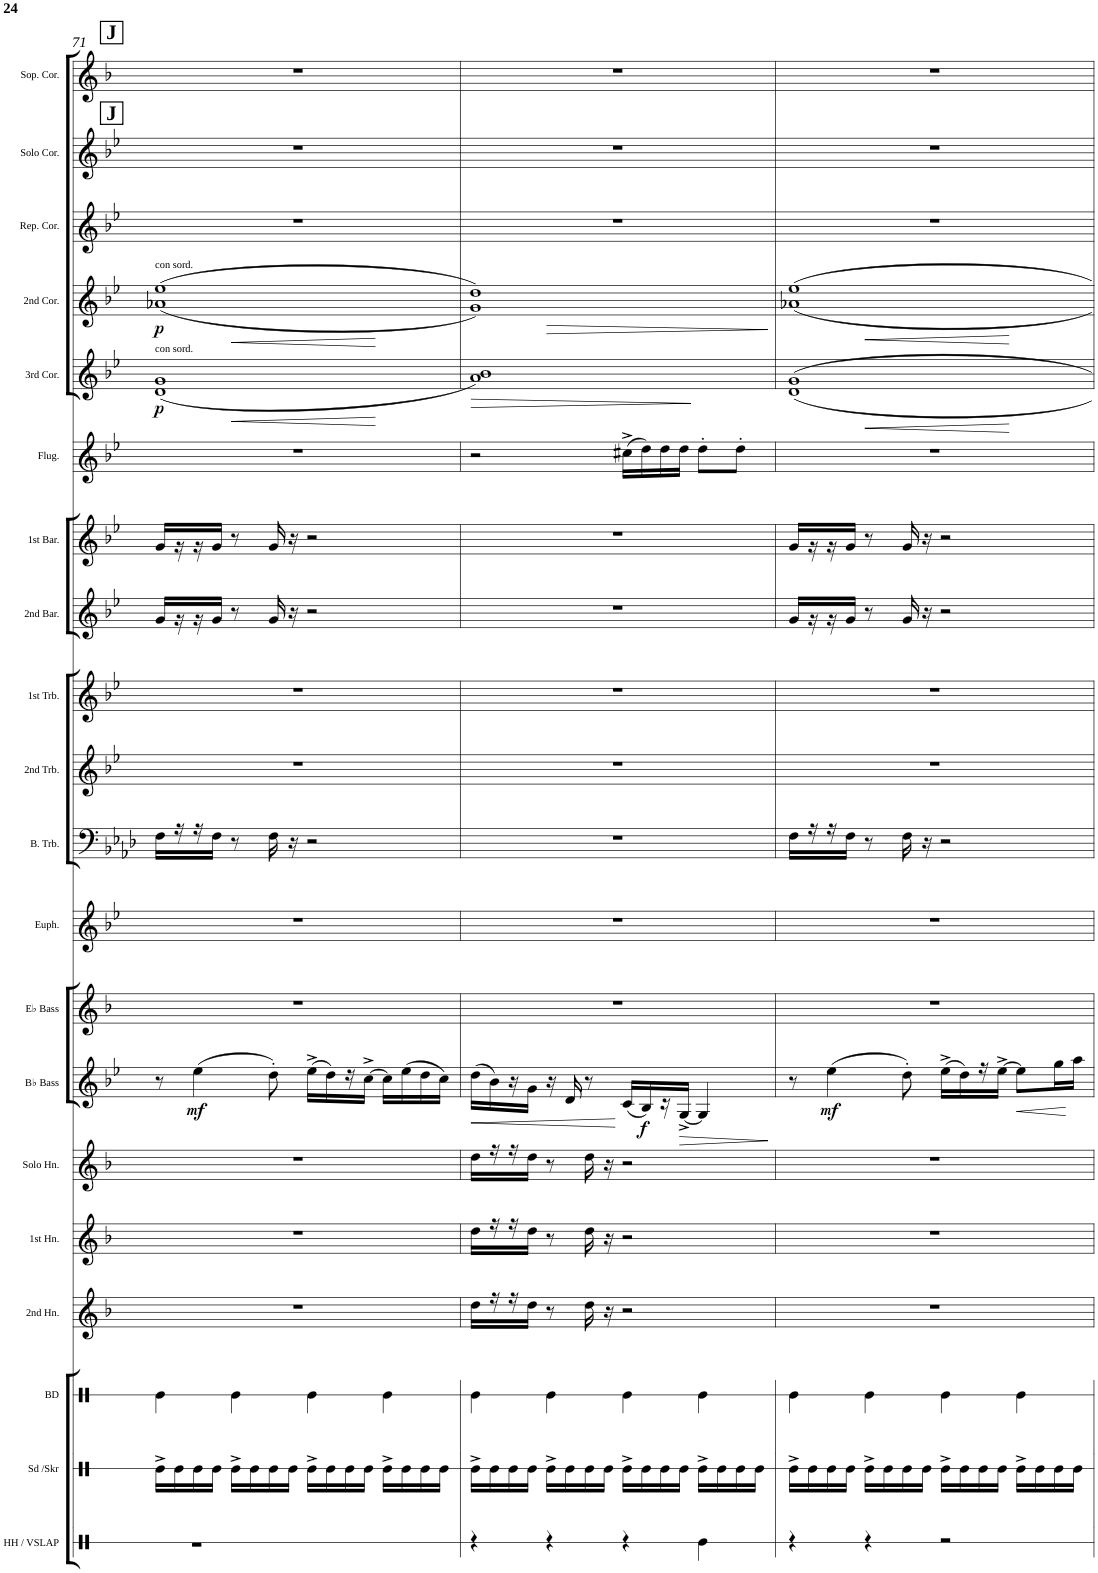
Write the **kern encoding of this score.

**kern	**kern	**kern	**kern	**kern	**kern	**kern	**dynam	**kern	**kern	**kern	**kern	**kern	**kern	**kern	**kern	**kern	**dynam	**kern	**dynam	**kern	**kern	**kern
*part20	*part19	*part18	*part17	*part16	*part15	*part14	*part14	*part13	*part12	*part11	*part10	*part9	*part8	*part7	*part6	*part5	*part5	*part4	*part4	*part3	*part2	*part1
*staff20	*staff19	*staff18	*staff17	*staff16	*staff15	*staff14	*staff14	*staff13	*staff12	*staff11	*staff10	*staff9	*staff8	*staff7	*staff6	*staff5	*staff5	*staff4	*staff4	*staff3	*staff2	*staff1
*I"Hi-Hat Cymbal / Vibraslap	*I"Snare Drum / Shaker	*I"Bass Drum	*I"2nd Horn	*I"1st Horn	*I"Solo Horn	*I"Bb Bass	*	*I"Eb Bass	*I"Euphonium	*I"Bass Trombone	*I"2nd Trombone	*I"1st Trombone	*I"2nd Baritone	*I"1st Baritone	*I"Flugelhorn	*I"3rd Cornet	*	*I"2nd Cornet	*	*I"Repiano Cornet	*I"Solo Cornet	*I"Soprano Cornet
*I'HH / VSLAP	*I'Sd /Skr	*I'BD	*I'2nd Hn.	*I'1st Hn.	*I'Solo Hn.	*I'Bb Bass	*	*I'Eb Bass	*I'Euph.	*I'B. Trb.	*I'2nd Trb.	*I'1st Trb.	*I'2nd Bar.	*I'1st Bar.	*I'Flug.	*I'3rd Cor.	*	*I'2nd Cor.	*	*I'Rep. Cor.	*I'Solo Cor.	*I'Sop. Cor.
!!LO:PB:g=z
*clefX	*clefX	*clefX	*clefG2	*clefG2	*clefG2	*clefG2	*	*clefG2	*clefG2	*clefF4	*clefG2	*clefG2	*clefG2	*clefG2	*clefG2	*clefG2	*	*clefG2	*	*clefG2	*clefG2	*clefG2
*	*	*	*Trd5c9	*Trd5c9	*Trd5c9	*Trd15c26	*	*Trd12c21	*Trd8c14	*	*Trd8c14	*Trd8c14	*Trd8c14	*Trd8c14	*Trd1c2	*Trd1c2	*	*Trd1c2	*	*Trd1c2	*Trd1c2	*Trd-2c-3
*k[b-e-a-d-]	*k[b-e-a-d-]	*k[b-e-a-d-]	*k[b-]	*k[b-]	*k[b-]	*k[b-e-]	*	*k[b-]	*k[b-e-]	*k[b-e-a-d-]	*k[b-e-]	*k[b-e-]	*k[b-e-]	*k[b-e-]	*k[b-e-]	*k[b-e-]	*	*k[b-e-]	*	*k[b-e-]	*k[b-e-]	*k[b-]
*A-:	*A-:	*A-:	*F:	*F:	*F:	*B-:	*	*F:	*B-:	*A-:	*B-:	*B-:	*B-:	*B-:	*B-:	*B-:	*	*B-:	*	*B-:	*B-:	*F:
*M4/4	*M4/4	*M4/4	*M4/4	*M4/4	*M4/4	*M4/4	*	*M4/4	*M4/4	*M4/4	*M4/4	*M4/4	*M4/4	*M4/4	*M4/4	*M4/4	*	*M4/4	*	*M4/4	*M4/4	*M4/4
!!LO:REH:place=s1:b:B:cj:fs=14:t=J
!!LO:REH:place=s1:a:B:cj:fs=14:t=J
=71	=71	=71	=71	=71	=71	=71	=71	=71	=71	=71	=71	=71	=71	=71	=71	=71	=71	=71	=71	=71	=71	=71
!	!	!	!	!	!	!	!	!	!	!	!	!	!	!	!	!	!	!LO:TX:a:t=con sord.	!	!	!	!
!	!	!	!	!	!	!	!	!	!	!	!	!	!	!	!	!LO:TX:a:t=con sord.	!	!	!	!	!	!
!	!	!	!	!	!	!	!	!	!	!	!	!	!	!	!	!	!LO:DY:b	!	!LO:HP:b	!	!	!
!	!	!	!	!	!	!	!	!	!	!	!	!	!	!	!	!	!	!	!LO:DY:n=1:b	!	!	!
1r	16Re^\LL	4Re\	1r	1r	1r	8r	.	1r	1r	16F\LL	1r	1r	16g/LL	16g/LL	1r	(<1d 1g	p	(>(<1a-X 1ee-	< p	1r	1r	1r
.	16Re\	.	.	.	.	.	.	.	.	16r	.	.	16r	16r	.	.	.	.	.	.	.	.
!	!	!	!	!	!	!	!LO:DY:b	!	!	!	!	!	!	!	!	!	!	!	!	!	!	!
.	16Re\	.	.	.	.	(>4ee-\	mf	.	.	16r	.	.	16r	16r	.	.	.	.	.	.	.	.
.	16Re\JJ	.	.	.	.	.	.	.	.	16F\JJ	.	.	16g/JJ	16g/JJ	.	.	.	.	.	.	.	.
.	16Re^\LL	4Re\	.	.	.	.	.	.	.	8r	.	.	8r	8r	.	.	.	.	.	.	.	.
.	16Re\	.	.	.	.	.	.	.	.	.	.	.	.	.	.	.	.	.	.	.	.	.
.	16Re\	.	.	.	.	8dd'>\)	.	.	.	16F\	.	.	16g/	16g/	.	.	.	.	.	.	.	.
.	16Re\JJ	.	.	.	.	.	.	.	.	16r	.	.	16r	16r	.	.	.	.	.	.	.	.
.	16Re^\LL	4Re\	.	.	.	(>16ee-^>\LL	.	.	.	2r	.	.	2r	2r	.	.	.	.	.	.	.	.
.	16Re\	.	.	.	.	16dd\)	.	.	.	.	.	.	.	.	.	.	.	.	.	.	.	.
.	16Re\	.	.	.	.	16r	.	.	.	.	.	.	.	.	.	.	.	.	.	.	.	.
.	16Re\JJ	.	.	.	.	[16cc^>\JJ	.	.	.	.	.	.	.	.	.	.	.	.	.	.	.	.
.	16Re^\LL	4Re\	.	.	.	16cc\LL]	.	.	.	.	.	.	.	.	.	.	.	.	.	.	.	.
.	16Re\	.	.	.	.	(>16ee-\	.	.	.	.	.	.	.	.	.	.	.	.	.	.	.	.
.	16Re\	.	.	.	.	16dd\	.	.	.	.	.	.	.	.	.	.	.	.	.	.	.	.
.	16Re\JJ	.	.	.	.	16cc\JJ)	.	.	.	.	.	.	.	.	.	.	.	.	.	.	.	.
=72	=72	=72	=72	=72	=72	=72	=72	=72	=72	=72	=72	=72	=72	=72	=72	=72	=72	=72	=72	=72	=72	=72
!	!	!	!	!	!	!	!LO:HP:b	!	!	!	!	!	!	!	!	!	!LO:HP:b	!	!	!	!	!
4r	16Re^\LL	4Re\	16dd\LL	16dd\LL	16dd\LL	(>16dd\LL	<	1r	1r	1r	1r	1r	1r	1r	2r	1a 1b-)	>	1g 1dd))	.	1r	1r	1r
.	16Re\	.	16r	16r	16r	16b-\)	.	.	.	.	.	.	.	.	.	.	.	.	.	.	.	.
.	16Re\	.	16r	16r	16r	16r	.	.	.	.	.	.	.	.	.	.	.	.	.	.	.	.
.	16Re\JJ	.	16dd\JJ	16dd\JJ	16dd\JJ	16g\JJ	.	.	.	.	.	.	.	.	.	.	.	.	.	.	.	.
4r	16Re^\LL	4Re\	8r	8r	8r	16r	.	.	.	.	.	.	.	.	.	.	.	.	.	.	.	.
.	16Re\	.	.	.	.	16d/	.	.	.	.	.	.	.	.	.	.	.	.	.	.	.	.
.	16Re\	.	16dd\	16dd\	16dd\	8r	.	.	.	.	.	.	.	.	.	.	.	.	.	.	.	.
.	16Re\JJ	.	16r	16r	16r	.	.	.	.	.	.	.	.	.	.	.	.	.	.	.	.	.
4r	16Re^\LL	4Re\	2r	2r	2r	(<16c/LL	.	.	.	.	.	.	.	.	(>16cc#X^>\LL	.	.	.	.	.	.	.
!	!	!	!	!	!	!	!LO:DY:b	!	!	!	!	!	!	!	!	!	!	!	!	!	!	!
.	16Re\	.	.	.	.	16B-/)	f	.	.	.	.	.	.	.	16dd\)	.	.	.	.	.	.	.
.	16Re\	.	.	.	.	16r	.	.	.	.	.	.	.	.	16dd\	.	.	.	.	.	.	.
!	!	!	!	!	!	!	!LO:HP:b	!	!	!	!	!	!	!	!	!	!	!	!	!	!	!
.	16Re\JJ	.	.	.	.	[16G^</JJ	>	.	.	.	.	.	.	.	16dd\JJ	.	.	.	.	.	.	.
4Re\	16Re^\LL	4Re\	.	.	.	4G/]	.	.	.	.	.	.	.	.	8dd'>\L	.	.	.	.	.	.	.
.	16Re\	.	.	.	.	.	.	.	.	.	.	.	.	.	.	.	.	.	.	.	.	.
.	16Re\	.	.	.	.	.	.	.	.	.	.	.	.	.	8dd'>\J	.	.	.	.	.	.	.
.	16Re\JJ	.	.	.	.	.	.	.	.	.	.	.	.	.	.	.	.	.	.	.	.	.
.	.	.	.	.	.	.	[	.	.	.	.	.	.	.	.	.	]	.	[	.	.	.
=73	=73	=73	=73	=73	=73	=73	=73	=73	=73	=73	=73	=73	=73	=73	=73	=73	=73	=73	=73	=73	=73	=73
!	!	!	!	!	!	!	!	!	!	!	!	!	!	!	!	!	!	!	!LO:HP:b	!	!	!
4r	16Re^\LL	4Re\	1r	1r	1r	8r	.	1r	1r	16F\LL	1r	1r	16g/LL	16g/LL	1r	1d 1g	.	1a-X 1ee-	>	1r	1r	1r
.	16Re\	.	.	.	.	.	.	.	.	16r	.	.	16r	16r	.	.	.	.	.	.	.	.
!	!	!	!	!	!	!	!LO:DY:b	!	!	!	!	!	!	!	!	!	!	!	!	!	!	!
.	16Re\	.	.	.	.	(>4ee-\	mf	.	.	16r	.	.	16r	16r	.	.	.	.	.	.	.	.
.	16Re\JJ	.	.	.	.	.	.	.	.	16F\JJ	.	.	16g/JJ	16g/JJ	.	.	.	.	.	.	.	.
4r	16Re^\LL	4Re\	.	.	.	.	.	.	.	8r	.	.	8r	8r	.	.	.	.	.	.	.	.
.	16Re\	.	.	.	.	.	.	.	.	.	.	.	.	.	.	.	.	.	.	.	.	.
.	16Re\	.	.	.	.	8dd'>\)	.	.	.	16F\	.	.	16g/	16g/	.	.	.	.	.	.	.	.
.	16Re\JJ	.	.	.	.	.	.	.	.	16r	.	.	16r	16r	.	.	.	.	.	.	.	.
2r	16Re^\LL	4Re\	.	.	.	(>16ee-^>\LL	.	.	.	2r	.	.	2r	2r	.	.	.	.	.	.	.	.
.	16Re\	.	.	.	.	16dd\)	.	.	.	.	.	.	.	.	.	.	.	.	.	.	.	.
.	16Re\	.	.	.	.	16r	.	.	.	.	.	.	.	.	.	.	.	.	.	.	.	.
.	16Re\JJ	.	.	.	.	[16ee-^>\JJ	.	.	.	.	.	.	.	.	.	.	.	.	.	.	.	.
.	16Re^\LL	4Re\	.	.	.	8ee-\L]	.	.	.	.	.	.	.	.	.	.	.	.	.	.	.	.
.	16Re\	.	.	.	.	.	.	.	.	.	.	.	.	.	.	.	.	.	.	.	.	.
.	16Re\	.	.	.	.	16gg\L	.	.	.	.	.	.	.	.	.	.	.	.	.	.	.	.
.	16Re\JJ	.	.	.	.	16aa\JJ	]	.	.	.	.	.	.	.	.	.	.	.	.	.	.	.
.	.	.	.	.	.	.	.	.	.	.	.	.	.	.	.	.	.	.	]	.	.	.
=	=	=	=	=	=	=	=	=	=	=	=	=	=	=	=	=	=	=	=	=	=	=
*-	*-	*-	*-	*-	*-	*-	*-	*-	*-	*-	*-	*-	*-	*-	*-	*-	*-	*-	*-	*-	*-	*-
